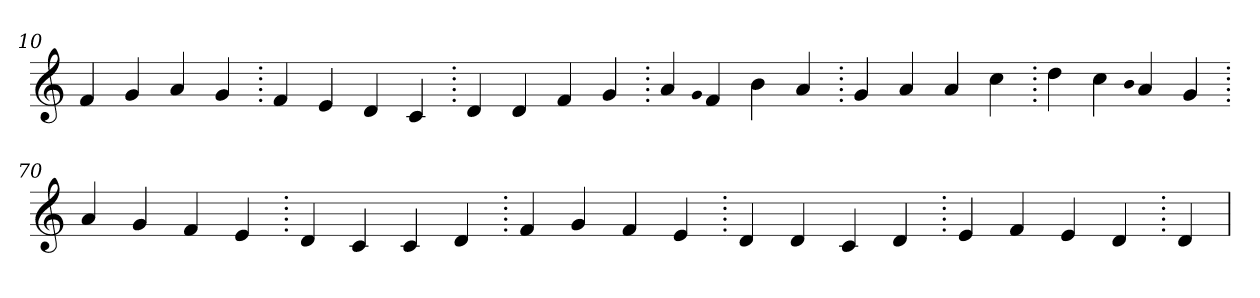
**kern
*part1
*staff1
*clefG2
=10.
4f
4g
4a
4g
=20.
4f
4e
4d
4c
=30.
4d
4d
4f
4g
=40.
4a
qqg
4f
4b
4a
=50.
4g
4a
4a
4cc
=60.
4dd
4cc
qqb
4a
4g
=70.
4a
4g
4f
4e
=80.
4d
4c
4c
4d
=90.
4f
4g
4f
4e
=100.
4d
4d
4c
4d
=110.
4e
4f
4e
4d
=120.
4d
=
*-
